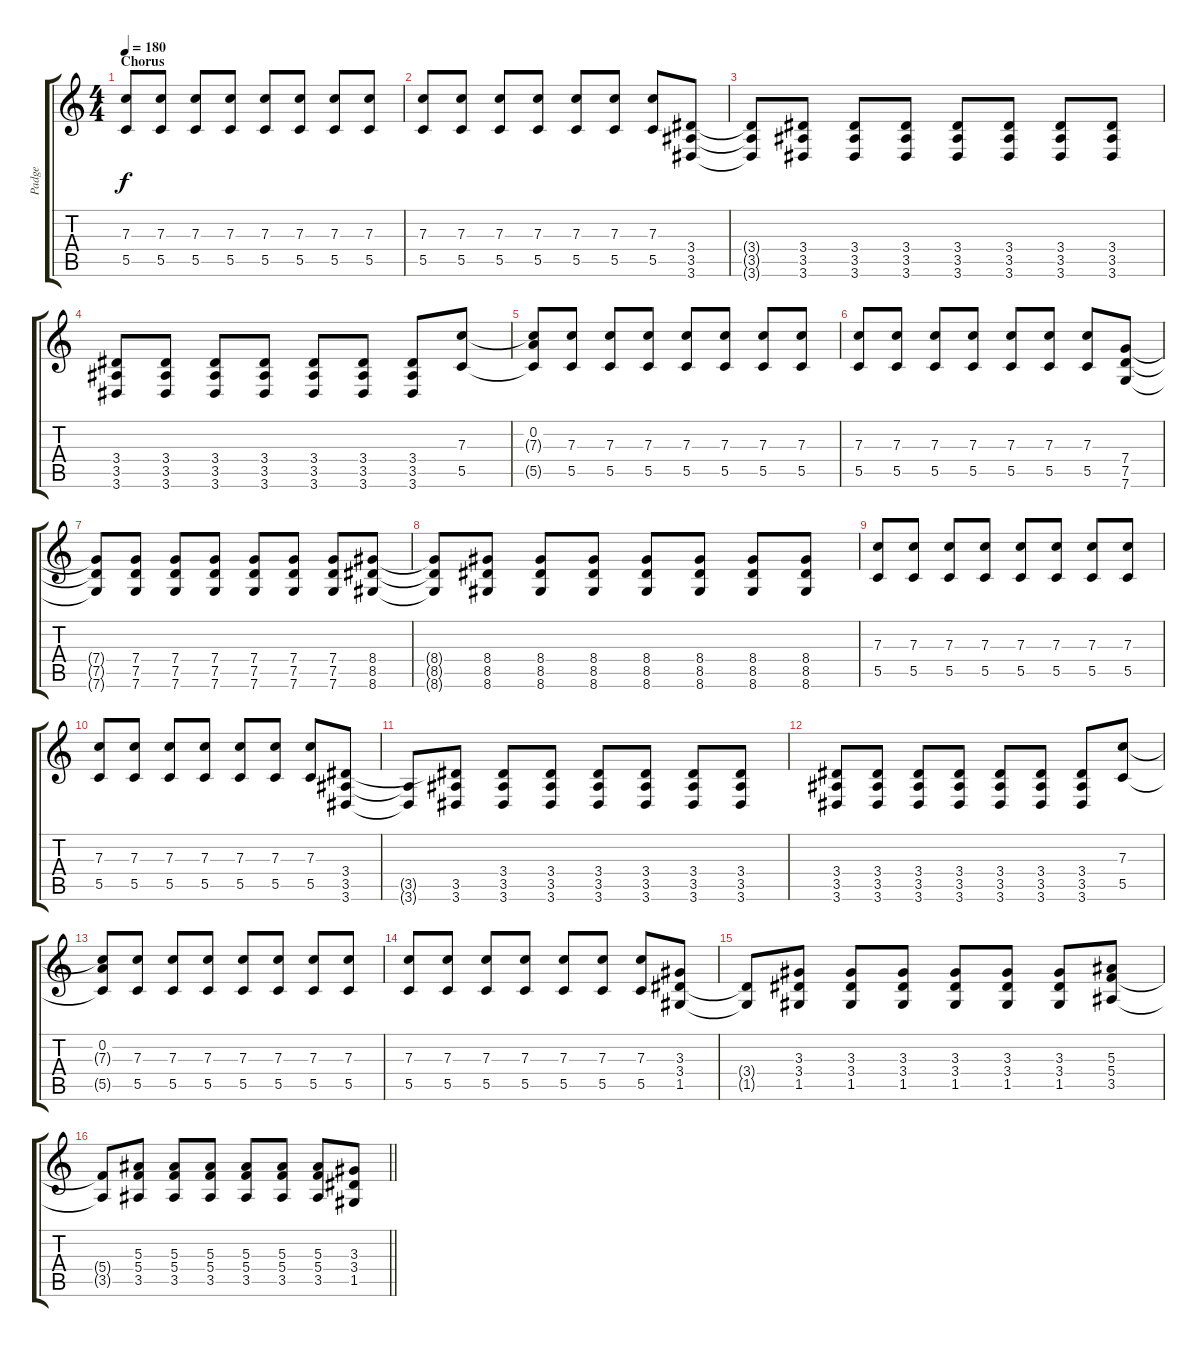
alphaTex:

\track ("Padge" "Padge") {instrument distortionguitar}
\staff {score tabs}
\tuning (D4 A3 F3 C3 G2 C2) {hide}
\ts (4 4)
\section ("" "Chorus")
\tempo 180
\clef g2
\ks c
(7.3 5.5).8{dy f} (7.3 5.5).8 (7.3 5.5).8 (7.3 5.5).8 (7.3 5.5).8 (7.3 5.5).8 (7.3 5.5).8 (7.3 5.5).8 |
(7.3 5.5).8 (7.3 5.5).8 (7.3 5.5).8 (7.3 5.5).8 (7.3 5.5).8 (7.3 5.5).8 (7.3 5.5).8 (3.4 3.5 3.6).8 |
(3.4{t} 3.5{t} 3.6{t}).8 (3.4 3.5 3.6).8 (3.4 3.5 3.6).8 (3.4 3.5 3.6).8 (3.4 3.5 3.6).8 (3.4 3.5 3.6).8 (3.4 3.5 3.6).8 (3.4 3.5 3.6).8 |
(3.4 3.5 3.6).8 (3.4 3.5 3.6).8 (3.4 3.5 3.6).8 (3.4 3.5 3.6).8 (3.4 3.5 3.6).8 (3.4 3.5 3.6).8 (3.4 3.5 3.6).8 (7.3 5.5).8 |
(0.2 7.3{t} 5.5{t}).8 (7.3 5.5).8 (7.3 5.5).8 (7.3 5.5).8 (7.3 5.5).8 (7.3 5.5).8 (7.3 5.5).8 (7.3 5.5).8 |
(7.3 5.5).8 (7.3 5.5).8 (7.3 5.5).8 (7.3 5.5).8 (7.3 5.5).8 (7.3 5.5).8 (7.3 5.5).8 (7.4 7.5 7.6).8 |
(7.4{t} 7.5{t} 7.6{t}).8 (7.4 7.5 7.6).8 (7.4 7.5 7.6).8 (7.4 7.5 7.6).8 (7.4 7.5 7.6).8 (7.4 7.5 7.6).8 (7.4 7.5 7.6).8 (8.4 8.5 8.6).8 |
(8.4{t} 8.5{t} 8.6{t}).8 (8.4 8.5 8.6).8 (8.4 8.5 8.6).8 (8.4 8.5 8.6).8 (8.4 8.5 8.6).8 (8.4 8.5 8.6).8 (8.4 8.5 8.6).8 (8.4 8.5 8.6).8 |
(7.3 5.5).8 (7.3 5.5).8 (7.3 5.5).8 (7.3 5.5).8 (7.3 5.5).8 (7.3 5.5).8 (7.3 5.5).8 (7.3 5.5).8 |
(7.3 5.5).8 (7.3 5.5).8 (7.3 5.5).8 (7.3 5.5).8 (7.3 5.5).8 (7.3 5.5).8 (7.3 5.5).8 (3.4 3.5 3.6).8 |
(3.5{t} 3.6{t}).8 (3.4{t} 3.5 3.6).8 (3.4 3.5 3.6).8 (3.4 3.5 3.6).8 (3.4 3.5 3.6).8 (3.4 3.5 3.6).8 (3.4 3.5 3.6).8 (3.4 3.5 3.6).8 |
(3.4 3.5 3.6).8 (3.4 3.5 3.6).8 (3.4 3.5 3.6).8 (3.4 3.5 3.6).8 (3.4 3.5 3.6).8 (3.4 3.5 3.6).8 (3.4 3.5 3.6).8 (7.3 5.5).8 |
(0.2 7.3{t} 5.5{t}).8 (7.3 5.5).8 (7.3 5.5).8 (7.3 5.5).8 (7.3 5.5).8 (7.3 5.5).8 (7.3 5.5).8 (7.3 5.5).8 |
(7.3 5.5).8 (7.3 5.5).8 (7.3 5.5).8 (7.3 5.5).8 (7.3 5.5).8 (7.3 5.5).8 (7.3 5.5).8 (3.3 3.4 1.5).8 |
(3.4{t} 1.5{t}).8 (3.3 3.4 1.5).8 (3.3 3.4 1.5).8 (3.3 3.4 1.5).8 (3.3 3.4 1.5).8 (3.3 3.4 1.5).8 (3.3 3.4 1.5).8 (5.3 5.4 3.5).8 |
\barLineRight lightlight
(5.4{t} 3.5{t}).8 (5.3 5.4 3.5).8 (5.3 5.4 3.5).8 (5.3 5.4 3.5).8 (5.3 5.4 3.5).8 (5.3 5.4 3.5).8 (5.3 5.4 3.5).8 (3.3 3.4 1.5).8
